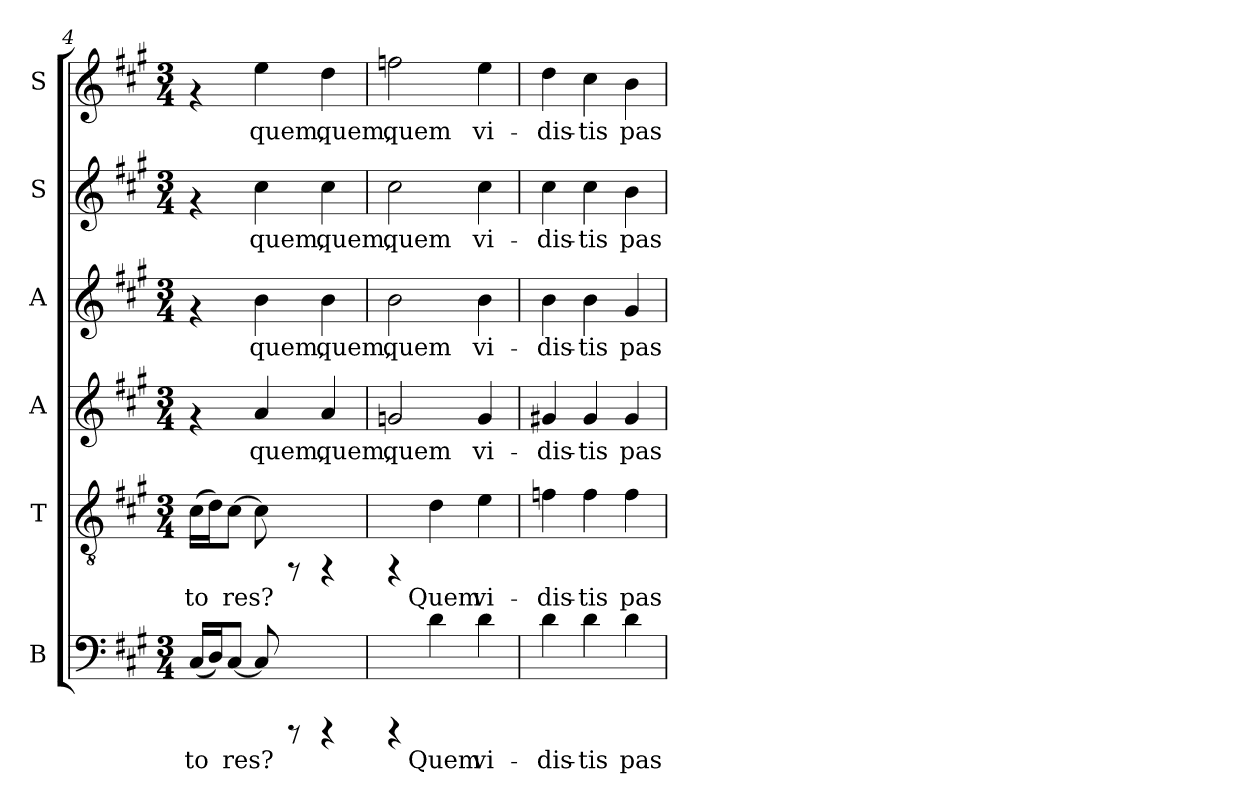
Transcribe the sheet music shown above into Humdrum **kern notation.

**kern	**text	**kern	**text	**kern	**text	**kern	**text	**kern	**text	**kern	**text
*part6	*part6	*part5	*part5	*part4	*part4	*part3	*part3	*part2	*part2	*part1	*part1
*staff6	*staff6	*staff5	*staff5	*staff4	*staff4	*staff3	*staff3	*staff2	*staff2	*staff1	*staff1
*I"B	*	*I"T	*	*I"A	*	*I"A	*	*I"S	*	*I"S	*
*I'B	*	*I'T	*	*I'A	*	*I'A	*	*I'S	*	*I'S	*
*clefF4	*	*clefGv2	*	*clefG2	*	*clefG2	*	*clefG2	*	*clefG2	*
*k[f#c#g#]	*	*k[f#c#g#]	*	*k[f#c#g#]	*	*k[f#c#g#]	*	*k[f#c#g#]	*	*k[f#c#g#]	*
*A:	*	*A:	*	*A:	*	*A:	*	*A:	*	*A:	*
*M3/4	*	*M3/4	*	*M3/4	*	*M3/4	*	*M3/4	*	*M3/4	*
=4	=4	=4	=4	=4	=4	=4	=4	=4	=4	=4	=4
!	!LO:LY:b:cj	!	!LO:LY:b:cj	!	!	!	!	!	!	!	!
(<16C#/L	-to-	(>16c#\L	-to-	4rf	.	4rf	.	4rf	.	4rf	.
!	!LO:LY:b:cj	!	!LO:LY:b:cj	!	!	!	!	!	!	!	!
16D/)	--	16d\)	--	.	.	.	.	.	.	.	.
!	!LO:LY:b:cj	!	!LO:LY:b:cj	!	!	!	!	!	!	!	!
[<8C#/J	-res?	[>8c#\J	-res?	.	.	.	.	.	.	.	.
!	!LO:LY:b:cj	!	!LO:LY:b:cj	!	!LO:LY:b:cj	!	!LO:LY:b:cj	!	!LO:LY:b:cj	!	!LO:LY:b:cj
8C#/]	.	8c#\]	.	4a/	quem,	4b\	quem,	4cc#\	quem,	4ee\	quem,
8rCCC	.	8rFF	.	.	.	.	.	.	.	.	.
!	!	!	!	!	!LO:LY:b:cj	!	!LO:LY:b:cj	!	!LO:LY:b:cj	!	!LO:LY:b:cj
4rCCC	.	4rFF	.	4a/	quem,	4b\	quem,	4cc#\	quem,	4dd\	quem,
!!LO:LB:g=z
=5	=5	=5	=5	=5	=5	=5	=5	=5	=5	=5	=5
!	!	!	!	!	!LO:LY:b:cj	!	!LO:LY:b:cj	!	!LO:LY:b:cj	!	!LO:LY:b:cj
4rCCC	.	4rFF	.	2gn/	quem	2b\	quem	2cc#\	quem	2ffn\	quem
!	!LO:LY:b:cj	!	!LO:LY:b:cj	!	!	!	!	!	!	!	!
4d\	Quem	4d\	Quem	.	.	.	.	.	.	.	.
!	!LO:LY:b:cj	!	!LO:LY:b:cj	!	!LO:LY:b:cj	!	!LO:LY:b:cj	!	!LO:LY:b:cj	!	!LO:LY:b:cj
4d\	vi-	4e\	vi-	4g/	vi-	4b\	vi-	4cc#\	vi-	4ee\	vi-
=6	=6	=6	=6	=6	=6	=6	=6	=6	=6	=6	=6
!	!LO:LY:b:cj	!	!LO:LY:b:cj	!	!LO:LY:b:cj	!	!LO:LY:b:cj	!	!LO:LY:b:cj	!	!LO:LY:b:cj
4d\	-dis-	4fn\	-dis-	4g#X/	-dis-	4b\	-dis-	4cc#\	-dis-	4dd\	-dis-
!	!LO:LY:b:cj	!	!LO:LY:b:cj	!	!LO:LY:b:cj	!	!LO:LY:b:cj	!	!LO:LY:b:cj	!	!LO:LY:b:cj
4d\	-tis	4f\	-tis	4g#/	-tis	4b\	-tis	4cc#\	-tis	4cc#\	-tis
!	!LO:LY:b:cj	!	!LO:LY:b:cj	!	!LO:LY:b:cj	!	!LO:LY:b:cj	!	!LO:LY:b:cj	!	!LO:LY:b:cj
4d\	pas-	4f\	pas-	4g#/	pas-	4g#/	pas-	4b\	pas-	4b\	pas-
=	=	=	=	=	=	=	=	=	=	=	=
*-	*-	*-	*-	*-	*-	*-	*-	*-	*-	*-	*-
